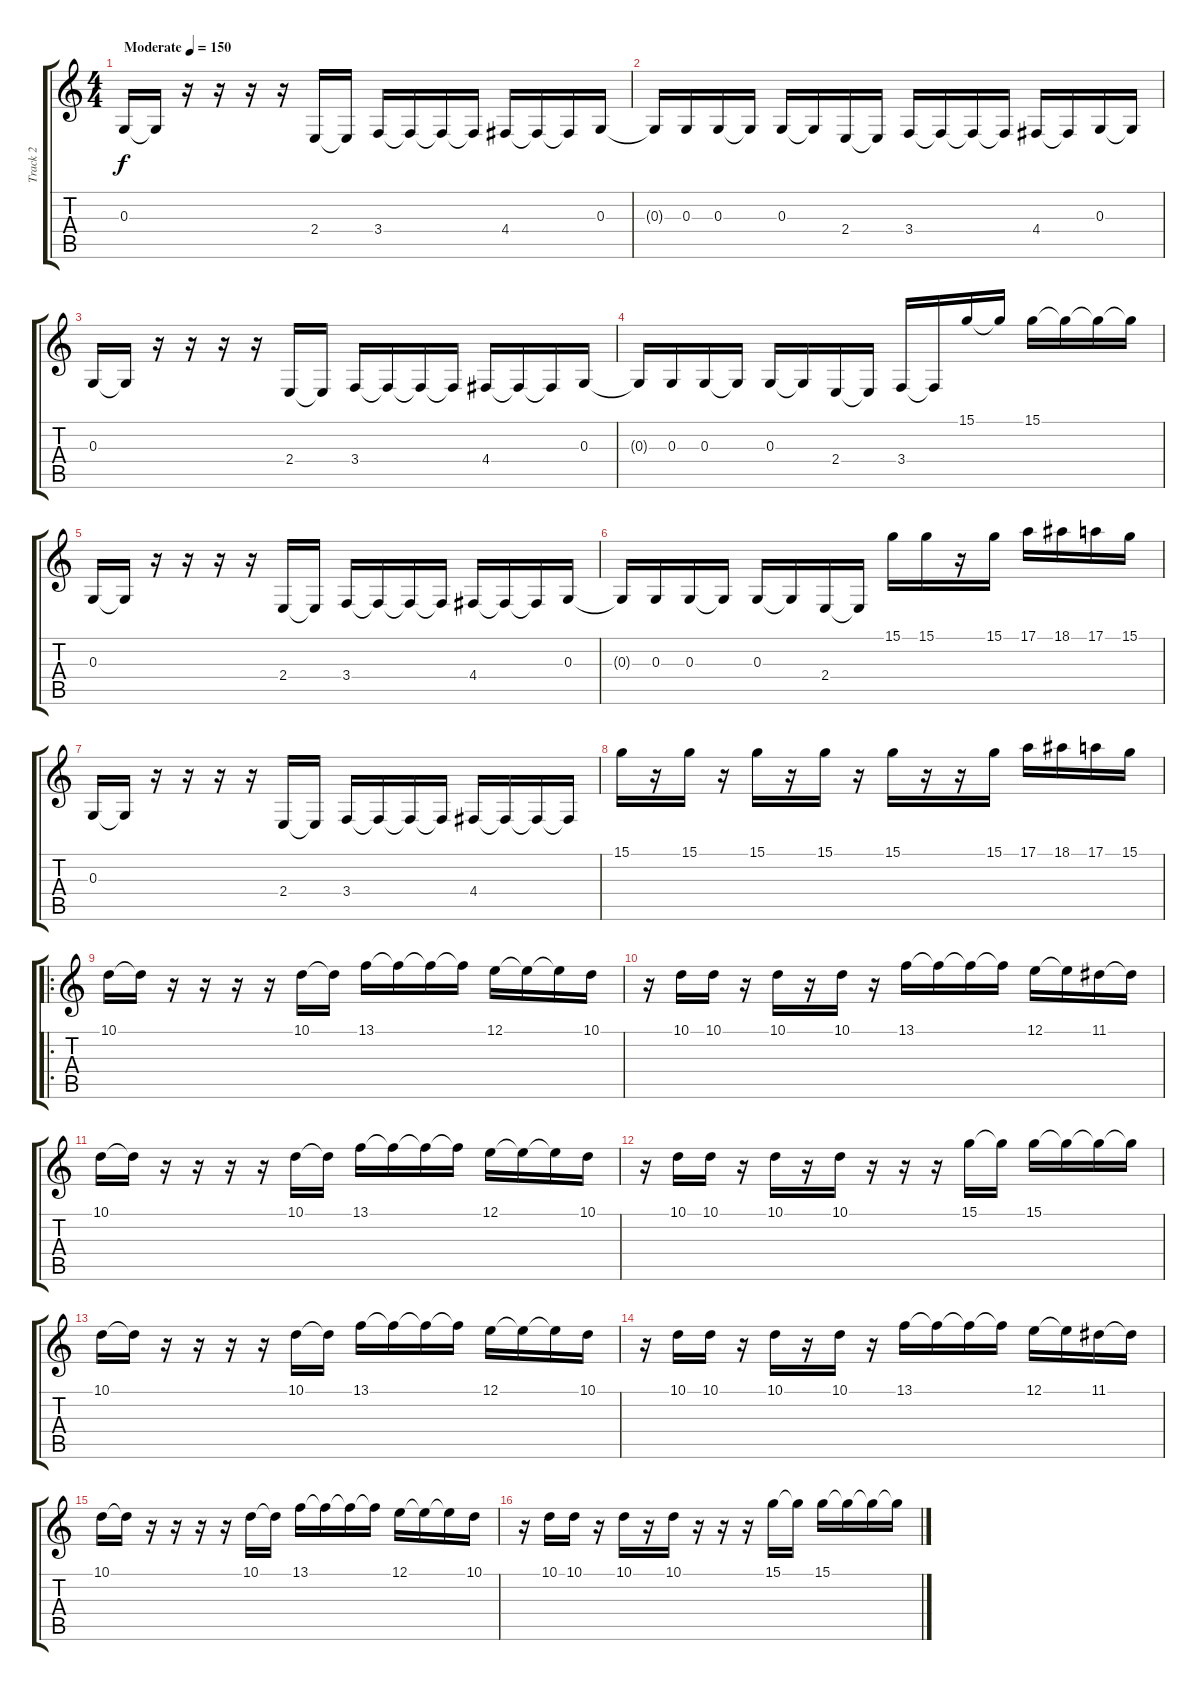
\track ("Track 2" "Track 2") {instrument lead5charang}
\staff {score tabs}
\tuning (E4 B3 G3 D3 A2 E2) {hide}
\ts (4 4)
\tempo (150 "Moderate")
\clef g2
\ks c
0.3.16{dy f instrument lead5charang} 0.3{t}.16 r.16 r.16 r.16 r.16 2.4.16 2.4{t}.16 3.4.16 3.4{t}.16 3.4{t}.16 3.4{t}.16 4.4.16 4.4{t}.16 4.4{t}.16 0.3.16 |
0.3{t}.16 0.3.16 0.3.16 0.3{t}.16 0.3.16 0.3{t}.16 2.4.16 2.4{t}.16 3.4.16 3.4{t}.16 3.4{t}.16 3.4{t}.16 4.4.16 4.4{t}.16 0.3.16 0.3{t}.16 |
0.3.16 0.3{t}.16 r.16 r.16 r.16 r.16 2.4.16 2.4{t}.16 3.4.16 3.4{t}.16 3.4{t}.16 3.4{t}.16 4.4.16 4.4{t}.16 4.4{t}.16 0.3.16 |
0.3{t}.16 0.3.16 0.3.16 0.3{t}.16 0.3.16 0.3{t}.16 2.4.16 2.4{t}.16 3.4.16 3.4{t}.16 15.1.16 15.1{t}.16 15.1.16 15.1{t}.16 15.1{t}.16 15.1{t}.16 |
0.3.16 0.3{t}.16 r.16 r.16 r.16 r.16 2.4.16 2.4{t}.16 3.4.16 3.4{t}.16 3.4{t}.16 3.4{t}.16 4.4.16 4.4{t}.16 4.4{t}.16 0.3.16 |
0.3{t}.16 0.3.16 0.3.16 0.3{t}.16 0.3.16 0.3{t}.16 2.4.16 2.4{t}.16 15.1.16 15.1.16 r.16 15.1.16 17.1.16 18.1.16 17.1.16 15.1.16 |
0.3.16 0.3{t}.16 r.16 r.16 r.16 r.16 2.4.16 2.4{t}.16 3.4.16 3.4{t}.16 3.4{t}.16 3.4{t}.16 4.4.16 4.4{t}.16 4.4{t}.16 4.4{t}.16 |
15.1.16 r.16 15.1.16 r.16 15.1.16 r.16 15.1.16 r.16 15.1.16 r.16 r.16 15.1.16 17.1.16 18.1.16 17.1.16 15.1.16 |
\ro
10.1.16 10.1{t}.16 r.16 r.16 r.16 r.16 10.1.16 10.1{t}.16 13.1.16 13.1{t}.16 13.1{t}.16 13.1{t}.16 12.1.16 12.1{t}.16 12.1{t}.16 10.1.16 |
r.16 10.1.16 10.1.16 r.16 10.1.16 r.16 10.1.16 r.16 13.1.16 13.1{t}.16 13.1{t}.16 13.1{t}.16 12.1.16 12.1{t}.16 11.1.16 11.1{t}.16 |
10.1.16 10.1{t}.16 r.16 r.16 r.16 r.16 10.1.16 10.1{t}.16 13.1.16 13.1{t}.16 13.1{t}.16 13.1{t}.16 12.1.16 12.1{t}.16 12.1{t}.16 10.1.16 |
r.16 10.1.16 10.1.16 r.16 10.1.16 r.16 10.1.16 r.16 r.16 r.16 15.1.16 15.1{t}.16 15.1.16 15.1{t}.16 15.1{t}.16 15.1{t}.16 |
10.1.16 10.1{t}.16 r.16 r.16 r.16 r.16 10.1.16 10.1{t}.16 13.1.16 13.1{t}.16 13.1{t}.16 13.1{t}.16 12.1.16 12.1{t}.16 12.1{t}.16 10.1.16 |
r.16 10.1.16 10.1.16 r.16 10.1.16 r.16 10.1.16 r.16 13.1.16 13.1{t}.16 13.1{t}.16 13.1{t}.16 12.1.16 12.1{t}.16 11.1.16 11.1{t}.16 |
10.1.16 10.1{t}.16 r.16 r.16 r.16 r.16 10.1.16 10.1{t}.16 13.1.16 13.1{t}.16 13.1{t}.16 13.1{t}.16 12.1.16 12.1{t}.16 12.1{t}.16 10.1.16 |
r.16 10.1.16 10.1.16 r.16 10.1.16 r.16 10.1.16 r.16 r.16 r.16 15.1.16 15.1{t}.16 15.1.16 15.1{t}.16 15.1{t}.16 15.1{t}.16
